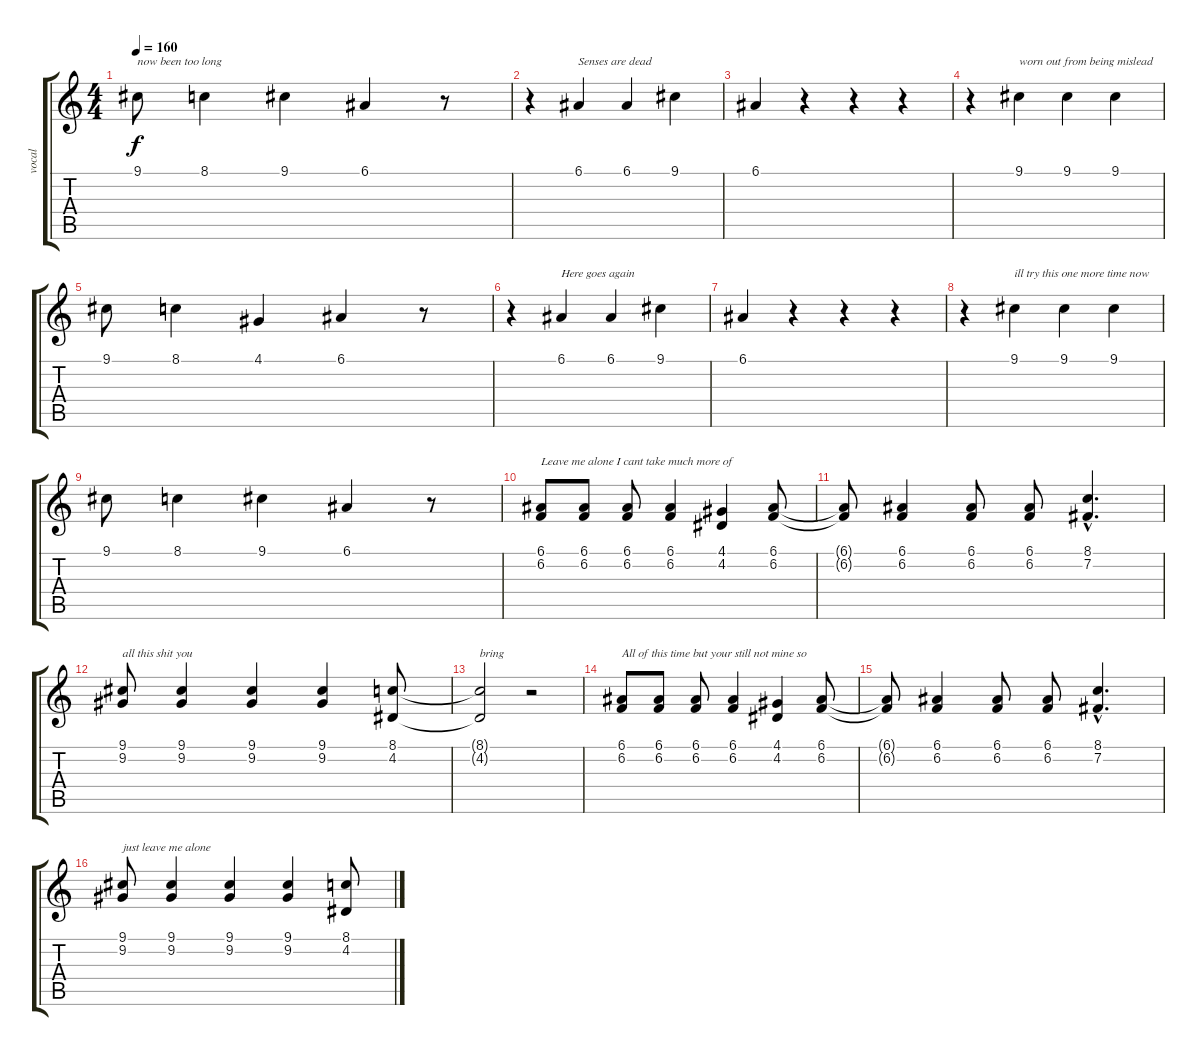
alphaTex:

\track ("vocal" "vocal") {instrument tenorsax}
\staff {score tabs}
\tuning (E4 B3 G3 D3 A2 E2) {hide}
\ts (4 4)
\tempo 160
\clef g2
\ks c
9.1.8{txt "now been too long" dy f} 8.1.4 9.1.4 6.1.4 r.8 |
r.4 6.1.4{txt "Senses are dead"} 6.1.4 9.1.4 |
6.1.4 r.4 r.4 r.4 |
r.4 9.1.4{txt "worn out from being mislead"} 9.1.4 9.1.4 |
9.1.8 8.1.4 4.1.4 6.1.4 r.8 |
r.4 6.1.4{txt "Here goes again"} 6.1.4 9.1.4 |
6.1.4 r.4 r.4 r.4 |
r.4 9.1.4{txt "ill try this one more time now"} 9.1.4 9.1.4 |
9.1.8 8.1.4 9.1.4 6.1.4 r.8 |
(6.1 6.2).8{txt "Leave me alone I cant take much more of"} (6.1 6.2).8 (6.1 6.2).8 (6.1 6.2).4 (4.1 4.2).4 (6.1 6.2).8 |
(6.1{t} 6.2{t}).8 (6.1 6.2).4 (6.1 6.2).8 (6.1 6.2).8 (8.1{hac} 7.2{hac}).4{d} |
(9.1 9.2).8{txt "all this shit you"} (9.1 9.2).4 (9.1 9.2).4 (9.1 9.2).4 (8.1 4.2).8 |
(8.1{t} 4.2{t}).2{txt "bring"} r.2 |
(6.1 6.2).8{txt "All of this time but your still not mine so"} (6.1 6.2).8 (6.1 6.2).8 (6.1 6.2).4 (4.1 4.2).4 (6.1 6.2).8 |
(6.1{t} 6.2{t}).8 (6.1 6.2).4 (6.1 6.2).8 (6.1 6.2).8 (8.1{hac} 7.2{hac}).4{d} |
(9.1 9.2).8{txt "just leave me alone"} (9.1 9.2).4 (9.1 9.2).4 (9.1 9.2).4 (8.1 4.2).8
